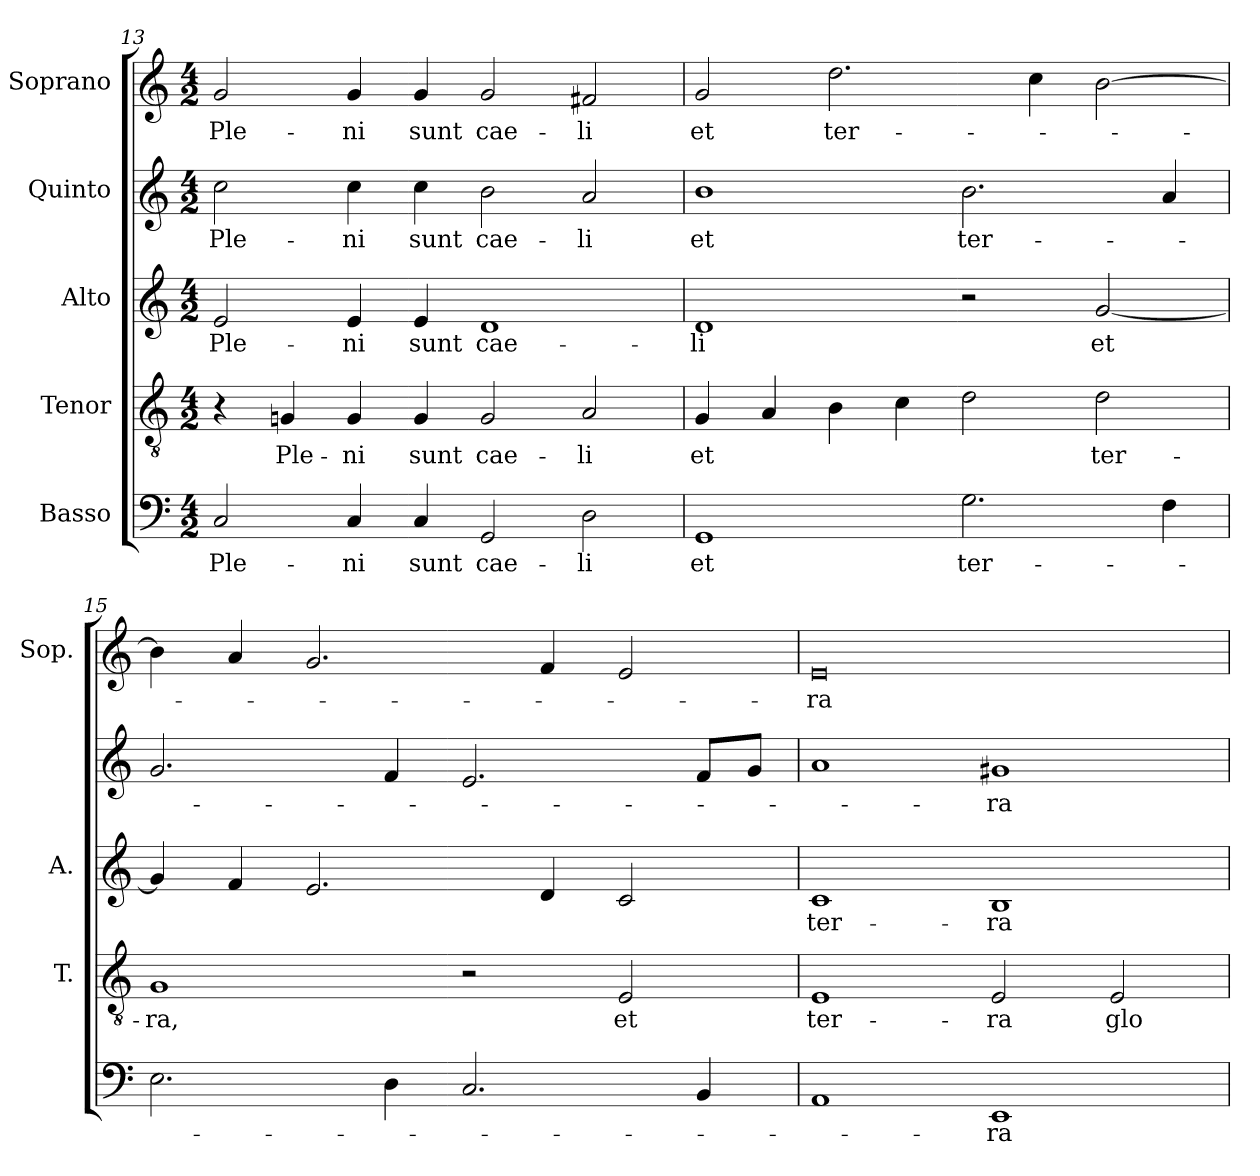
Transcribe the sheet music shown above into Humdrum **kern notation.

**kern	**text	**kern	**text	**kern	**text	**kern	**text	**kern	**text
*part5	*part5	*part4	*part4	*part3	*part3	*part2	*part2	*part1	*part1
*staff5	*staff5	*staff4	*staff4	*staff3	*staff3	*staff2	*staff2	*staff1	*staff1
*I"Basso	*	*I"Tenor	*	*I"Alto	*	*I"Quinto	*	*I"Soprano	*
*	*	*I'T.	*	*I'A.	*	*	*	*I'Sop.	*
!!LO:LB:g=z
*clefF4	*	*clefGv2	*	*clefG2	*	*clefG2	*	*clefG2	*
*	*	*ITrd7c12	*	*	*	*	*	*	*
*k[]	*	*k[]	*	*k[]	*	*k[]	*	*k[]	*
*C:	*	*C:	*	*C:	*	*C:	*	*C:	*
*M4/2	*	*M4/2	*	*M4/2	*	*M4/2	*	*M4/2	*
=13	=13	=13	=13	=13	=13	=13	=13	=13	=13
!	!LO:LY:b:color=#000000	!	!	!	!	!	!	!	!
!	!	!	!	!	!LO:LY:b:color=#000000	!	!	!	!
!	!	!	!	!	!	!	!LO:LY:b:color=#000000	!	!
!	!	!	!	!	!	!	!	!	!LO:LY:b:color=#000000
2Ci/	Ple-	4r	.	2ei/	Ple-	2cci\	Ple-	2gi/	Ple-
!	!	!	!LO:LY:b:color=#000000	!	!	!	!	!	!
.	.	4GGni/	Ple-	.	.	.	.	.	.
!	!LO:LY:b:color=#000000	!	!	!	!	!	!	!	!
!	!	!	!LO:LY:b:color=#000000	!	!	!	!	!	!
!	!	!	!	!	!LO:LY:b:color=#000000	!	!	!	!
!	!	!	!	!	!	!	!LO:LY:b:color=#000000	!	!
!	!	!	!	!	!	!	!	!	!LO:LY:b:color=#000000
4Ci/	-ni	4GGi/	-ni	4ei/	-ni	4cci\	-ni	4gi/	-ni
!	!LO:LY:b:color=#000000	!	!	!	!	!	!	!	!
!	!	!	!LO:LY:b:color=#000000	!	!	!	!	!	!
!	!	!	!	!	!LO:LY:b:color=#000000	!	!	!	!
!	!	!	!	!	!	!	!LO:LY:b:color=#000000	!	!
!	!	!	!	!	!	!	!	!	!LO:LY:b:color=#000000
4Ci/	sunt	4GGi/	sunt	4ei/	sunt	4cci\	sunt	4gi/	sunt
!	!LO:LY:b:color=#000000	!	!	!	!	!	!	!	!
!	!	!	!LO:LY:b:color=#000000	!	!	!	!	!	!
!	!	!	!	!	!LO:LY:b:color=#000000	!	!	!	!
!	!	!	!	!	!	!	!LO:LY:b:color=#000000	!	!
!	!	!	!	!	!	!	!	!	!LO:LY:b:color=#000000
2GGi/	cae-	2GGi/	cae-	1di	cae-	2bi\	cae-	2gi/	cae-
!	!LO:LY:b:color=#000000	!	!	!	!	!	!	!	!
!	!	!	!LO:LY:b:color=#000000	!	!	!	!	!	!
!	!	!	!	!	!	!	!LO:LY:b:color=#000000	!	!
!	!	!	!	!	!	!	!	!	!LO:LY:b:color=#000000
2Di\	-li	2AAi/	-li	.	.	2ai/	-li	2f#Xi/	-li
=14	=14	=14	=14	=14	=14	=14	=14	=14	=14
!	!LO:LY:b:color=#000000	!	!	!	!	!	!	!	!
!	!	!	!LO:LY:b:color=#000000	!	!	!	!	!	!
!	!	!	!	!	!LO:LY:b:color=#000000	!	!	!	!
!	!	!	!	!	!	!	!LO:LY:b:color=#000000	!	!
!	!	!	!	!	!	!	!	!	!LO:LY:b:color=#000000
1GGi	et	4GGi/	et	1di	-li	1bi	et	2gi/	et
.	.	4AAi/	.	.	.	.	.	.	.
!	!	!	!	!	!	!	!	!	!LO:LY:b:color=#000000
.	.	4BBi\	.	.	.	.	.	2.ddi\	ter-
.	.	4Ci\	.	.	.	.	.	.	.
!	!LO:LY:b:color=#000000	!	!	!	!	!	!	!	!
!	!	!	!	!	!	!	!LO:LY:b:color=#000000	!	!
2.Gi\	ter-	2Di\	.	2r	.	2.bi\	ter-	.	.
.	.	.	.	.	.	.	.	4cci\	.
!	!	!	!LO:LY:b:color=#000000	!	!	!	!	!	!
!	!	!	!	!	!LO:LY:b:color=#000000	!	!	!	!
.	.	2Di\	ter-	[2gi/	et	.	.	[2bi\	.
4Fi\	.	.	.	.	.	4ai/	.	.	.
=15	=15	=15	=15	=15	=15	=15	=15	=15	=15
!	!	!	!LO:LY:b:color=#000000	!	!	!	!	!	!
2.Ei\	.	1GGi	-ra,	4gi/]	.	2.gi/	.	4bi\]	.
.	.	.	.	4fi/	.	.	.	4ai/	.
.	.	.	.	2.ei/	.	.	.	2.gi/	.
4Di\	.	.	.	.	.	4fi/	.	.	.
2.Ci/	.	2r	.	.	.	2.ei/	.	.	.
.	.	.	.	4di/	.	.	.	4fi/	.
!	!	!	!LO:LY:b:color=#000000	!	!	!	!	!	!
.	.	2EEi/	et	2ci/	.	.	.	2ei/	.
4BBi/	.	.	.	.	.	8fi/L	.	.	.
.	.	.	.	.	.	8gi/J	.	.	.
=16	=16	=16	=16	=16	=16	=16	=16	=16	=16
!	!	!	!LO:LY:b:color=#000000	!	!	!	!	!	!
!	!	!	!	!	!LO:LY:b:color=#000000	!	!	!	!
!	!	!	!	!	!	!	!	!	!LO:LY:b:color=#000000
1AAi	.	1EEi	ter-	1ci	ter-	1ai	.	0ei	-ra
!	!LO:LY:b:color=#000000	!	!	!	!	!	!	!	!
!	!	!	!LO:LY:b:color=#000000	!	!	!	!	!	!
!	!	!	!	!	!LO:LY:b:color=#000000	!	!	!	!
!	!	!	!	!	!	!	!LO:LY:b:color=#000000	!	!
1EEi	-ra	2EEi/	-ra	1Bi	-ra	1g#Xi	-ra	.	.
!	!	!	!LO:LY:b:color=#000000	!	!	!	!	!	!
.	.	2EEi/	glo-	.	.	.	.	.	.
=	=	=	=	=	=	=	=	=	=
*-	*-	*-	*-	*-	*-	*-	*-	*-	*-
